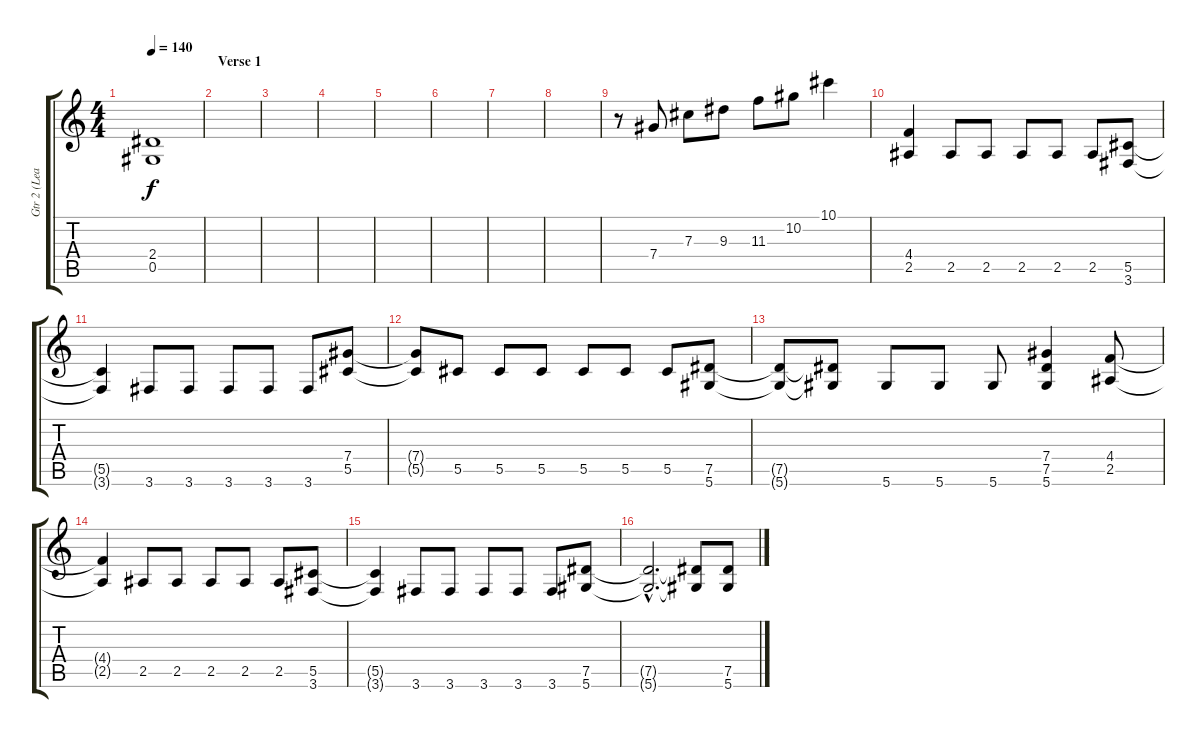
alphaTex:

\track ("Gtr 2 (Lead)" "Gtr 2 (Lea") {instrument distortionguitar}
\staff {score tabs}
\tuning (Eb4 Bb3 Gb3 Db3 Ab2 Eb2) {hide}
\ts (4 4)
\tempo 140
\clef g2
\ks c
(2.4{t} 0.5{t}).1{dy f} |
\section ("" "Verse 1")
|
|
|
|
|
|
|
r.8 7.4.8 7.3.8 9.3.8 11.3.8 10.2.8 10.1.4 |
(4.4 2.5).4 2.5.8 2.5.8 2.5.8 2.5.8 2.5.8 (5.5 3.6).8 |
(5.5{t} 3.6{t}).4 3.6.8 3.6.8 3.6.8 3.6.8 3.6.8 (7.4 5.5).8 |
(7.4{t} 5.5{t}).8 5.5.8 5.5.8 5.5.8 5.5.8 5.5.8 5.5.8 (7.5 5.6).8 |
(7.5{t} 5.6{t}).8 (7.5{t} 5.6{t}).8 5.6.8 5.6.8 5.6.8 (7.4 7.5 5.6).4 (4.4 2.5).8 |
(4.4{t} 2.5{t}).4 2.5.8 2.5.8 2.5.8 2.5.8 2.5.8 (5.5 3.6).8 |
(5.5{t} 3.6{t}).4 3.6.8 3.6.8 3.6.8 3.6.8 3.6.8 (7.5 5.6).8 |
(7.5{hac t} 5.6{hac t}).2{d} (7.5{t} 5.6{t}).8 (7.5 5.6).8
